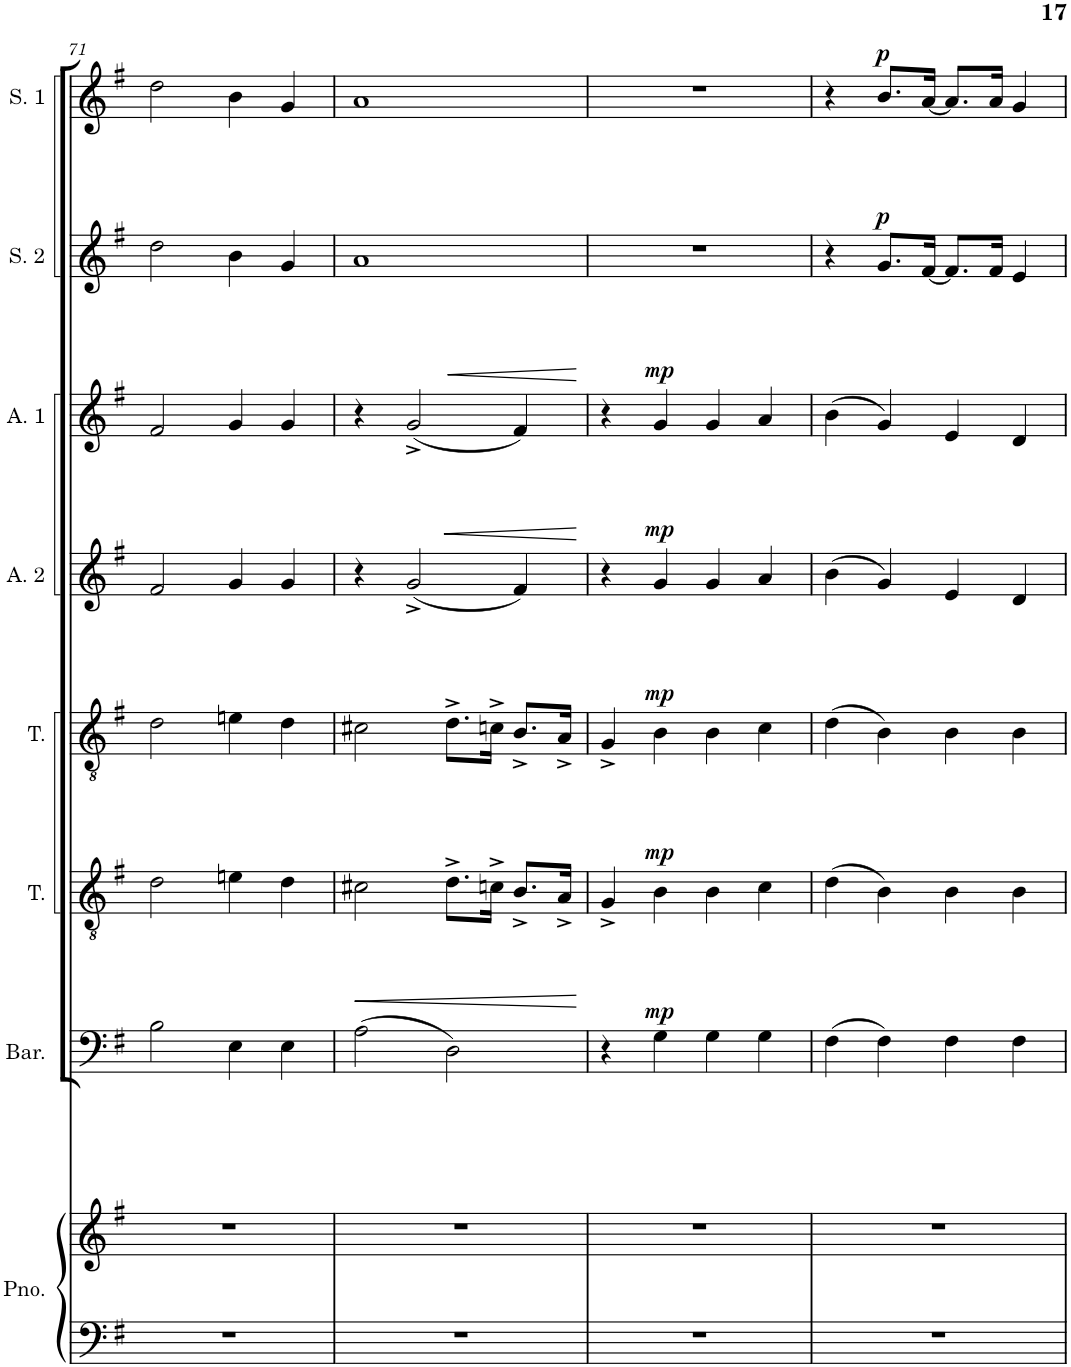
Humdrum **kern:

**kern	**kern	**kern	**dynam	**kern	**dynam	**kern	**dynam	**kern	**dynam	**kern	**dynam	**kern	**dynam	**kern	**dynam
*part8	*part8	*part7	*part7	*part6	*part6	*part5	*part5	*part4	*part4	*part3	*part3	*part2	*part2	*part1	*part1
*staff9	*staff8	*staff7	*staff7	*staff6	*staff6	*staff5	*staff5	*staff4	*staff4	*staff3	*staff3	*staff2	*staff2	*staff1	*staff1
*I"Piano	*	*I"Baritone	*	*I"Tenor 2	*	*I"Tenor	*	*I"Alto 2	*	*I"Alto 1	*	*I"Soprano 2	*	*I"Soprano 1	*
*I'Pno.	*	*I'Bar.	*	*I'T. 2	*	*I'T.	*	*I'A. 2	*	*I'A. 1	*	*I'S. 2	*	*I'S. 1	*
!!LO:PB:g=z
*clefF4	*clefG2	*clefF4	*	*clefGv2	*	*clefGv2	*	*clefG2	*	*clefG2	*	*clefG2	*	*clefG2	*
*k[f#]	*k[f#]	*k[f#]	*	*k[f#]	*	*k[f#]	*	*k[f#]	*	*k[f#]	*	*k[f#]	*	*k[f#]	*
*M4/4	*M4/4	*M4/4	*	*M4/4	*	*M4/4	*	*M4/4	*	*M4/4	*	*M4/4	*	*M4/4	*
=71	=71	=71	=71	=71	=71	=71	=71	=71	=71	=71	=71	=71	=71	=71	=71
1r	1r	2B\	.	2d\	.	2d\	.	2f#/	.	2f#/	.	2dd\	.	2dd\	.
.	.	4E\	.	4en\	.	4en\	.	4g/	.	4g/	.	4b\	.	4b\	.
.	.	4E\	.	4d\	.	4d\	.	4g/	.	4g/	.	4g/	.	4g/	.
=72	=72	=72	=72	=72	=72	=72	=72	=72	=72	=72	=72	=72	=72	=72	=72
!	!	!	!LO:HP:b	!	!	!	!	!	!	!	!	!	!	!	!
1r	1r	(2A\	<	2c#X\	.	2c#X\	.	4r	.	4r	.	1a	.	1a	.
.	.	.	.	.	.	.	.	(2g^/	.	(2g^/	.	.	.	.	.
.	.	2D\)	.	8.d^\L	.	8.d^\L	.	.	.	.	.	.	.	.	.
.	.	.	.	16cn^\Jk	.	16cn^\Jk	.	.	.	.	.	.	.	.	.
!	!	!	!	!	!	!	!	!	!LO:HP:b	!	!LO:HP:b	!	!	!	!
.	.	.	.	8.B^/L	.	8.B^/L	.	4f#/)	<	4f#/)	<	.	.	.	.
.	.	.	.	16A^/Jk	.	16A^/Jk	.	.	.	.	.	.	.	.	.
.	.	.	[	.	.	.	.	.	[	.	[	.	.	.	.
=73	=73	=73	=73	=73	=73	=73	=73	=73	=73	=73	=73	=73	=73	=73	=73
1r	1r	4r	.	4G^/	.	4G^/	.	4r	.	4r	.	1r	.	1r	.
!	!	!	!LO:DY:a	!	!LO:DY:a	!	!LO:DY:a	!	!LO:DY:a	!	!LO:DY:a	!	!	!	!
.	.	4G\	mp	4B\	mp	4B\	mp	4g/	mp	4g/	mp	.	.	.	.
.	.	4G\	.	4B\	.	4B\	.	4g/	.	4g/	.	.	.	.	.
.	.	4G\	.	4c\	.	4c\	.	4a/	.	4a/	.	.	.	.	.
=74	=74	=74	=74	=74	=74	=74	=74	=74	=74	=74	=74	=74	=74	=74	=74
1r	1r	(4F#\	.	(4d\	.	(4d\	.	(4b\	.	(4b\	.	4r	.	4r	.
!	!	!	!	!	!	!	!	!	!	!	!	!	!LO:DY:a	!	!LO:DY:a
.	.	4F#\)	.	4B\)	.	4B\)	.	4g/)	.	4g/)	.	8.g/L	p	8.b/L	p
.	.	.	.	.	.	.	.	.	.	.	.	[16f#/Jk	.	[16a/Jk	.
.	.	4F#\	.	4B\	.	4B\	.	4e/	.	4e/	.	8.f#/L]	.	8.a/L]	.
.	.	.	.	.	.	.	.	.	.	.	.	16f#/Jk	.	16a/Jk	.
.	.	4F#\	.	4B\	.	4B\	.	4d/	.	4d/	.	4e/	.	4g/	.
=	=	=	=	=	=	=	=	=	=	=	=	=	=	=	=
*-	*-	*-	*-	*-	*-	*-	*-	*-	*-	*-	*-	*-	*-	*-	*-
